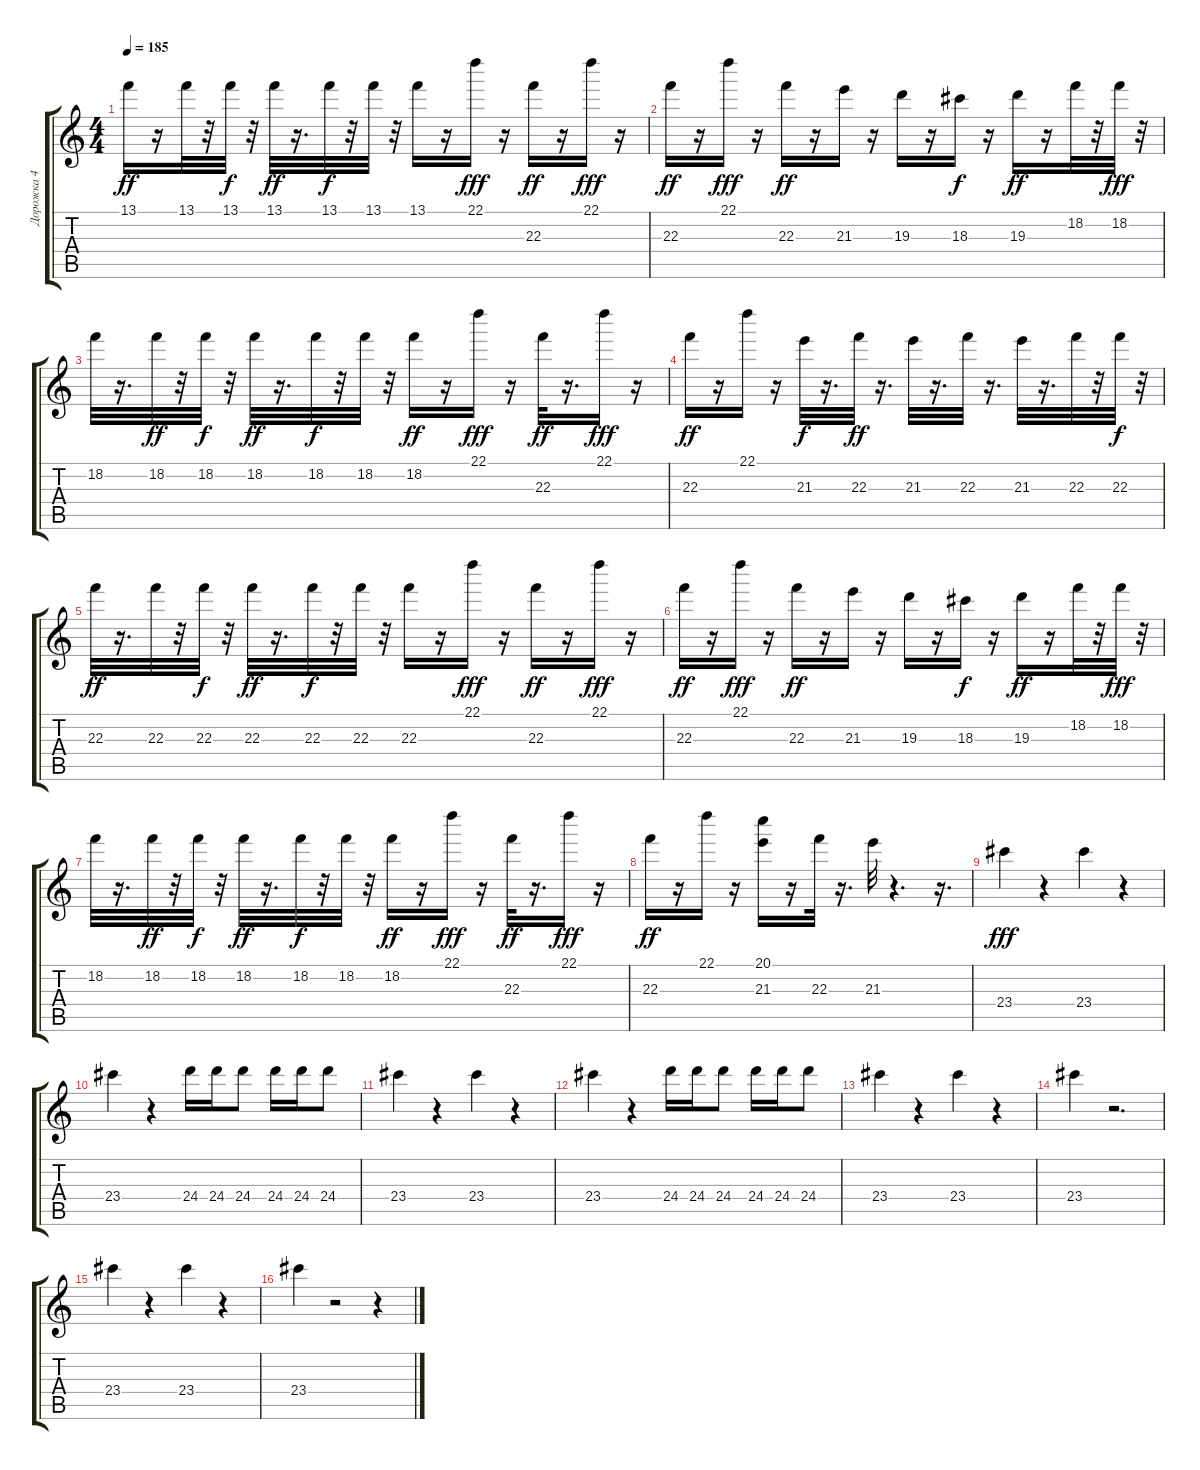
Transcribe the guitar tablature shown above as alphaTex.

\track ("Дорожка 4" "Дорожка 4") {instrument distortionguitar}
\staff {score tabs}
\tuning (E4 B3 G3 D3 A2 E2) {hide}
\ts (4 4)
\tempo 185
\clef g2
\ks c
13.1.16{dy ff} r.16 13.1.32 r.32 13.1.32{dy f} r.32 13.1.32{dy ff} r.16{d} 13.1.32{dy f} r.32 13.1.32 r.32 13.1.16 r.16 22.1.16{dy fff} r.16 22.3.16{dy ff} r.16 22.1.16{dy fff} r.16 |
22.3.16{dy ff} r.16 22.1.16{dy fff} r.16 22.3.16{dy ff} r.16 21.3.16 r.16 19.3.16 r.16 18.3.16{dy f} r.16 19.3.16{dy ff} r.16 18.2.32 r.32 18.2.32{dy fff} r.32 |
18.2.32 r.16{d} 18.2.32{dy ff} r.32 18.2.32{dy f} r.32 18.2.32{dy ff} r.16{d} 18.2.32{dy f} r.32 18.2.32 r.32 18.2.16{dy ff} r.16 22.1.16{dy fff} r.16 22.3.32{dy ff} r.16{d} 22.1.16{dy fff} r.16 |
22.3.16{dy ff} r.16 22.1.16 r.16 21.3.32{dy f} r.16{d} 22.3.32{dy ff} r.16{d} 21.3.32 r.16{d} 22.3.32 r.16{d} 21.3.32 r.16{d} 22.3.32 r.32 22.3.32{dy f} r.32 |
22.3.32{dy ff} r.16{d} 22.3.32 r.32 22.3.32{dy f} r.32 22.3.32{dy ff} r.16{d} 22.3.32{dy f} r.32 22.3.32 r.32 22.3.16 r.16 22.1.16{dy fff} r.16 22.3.16{dy ff} r.16 22.1.16{dy fff} r.16 |
22.3.16{dy ff} r.16 22.1.16{dy fff} r.16 22.3.16{dy ff} r.16 21.3.16 r.16 19.3.16 r.16 18.3.16{dy f} r.16 19.3.16{dy ff} r.16 18.2.32 r.32 18.2.32{dy fff} r.32 |
18.2.32 r.16{d} 18.2.32{dy ff} r.32 18.2.32{dy f} r.32 18.2.32{dy ff} r.16{d} 18.2.32{dy f} r.32 18.2.32 r.32 18.2.16{dy ff} r.16 22.1.16{dy fff} r.16 22.3.32{dy ff} r.16{d} 22.1.16{dy fff} r.16 |
22.3.16{dy ff} r.16 22.1.16 r.16 (20.1 21.3).16 r.16 22.3.32 r.16{d} 21.3.32 r.4{d} r.16{d} |
23.4.4{dy fff} r.4 23.4.4 r.4 |
23.4.4 r.4 24.4.16 24.4.16 24.4.8 24.4.16 24.4.16 24.4.8 |
23.4.4 r.4 23.4.4 r.4 |
23.4.4 r.4 24.4.16 24.4.16 24.4.8 24.4.16 24.4.16 24.4.8 |
23.4.4 r.4 23.4.4 r.4 |
23.4.4 r.2{d} |
23.4.4 r.4 23.4.4 r.4 |
23.4.4 r.2 r.4
